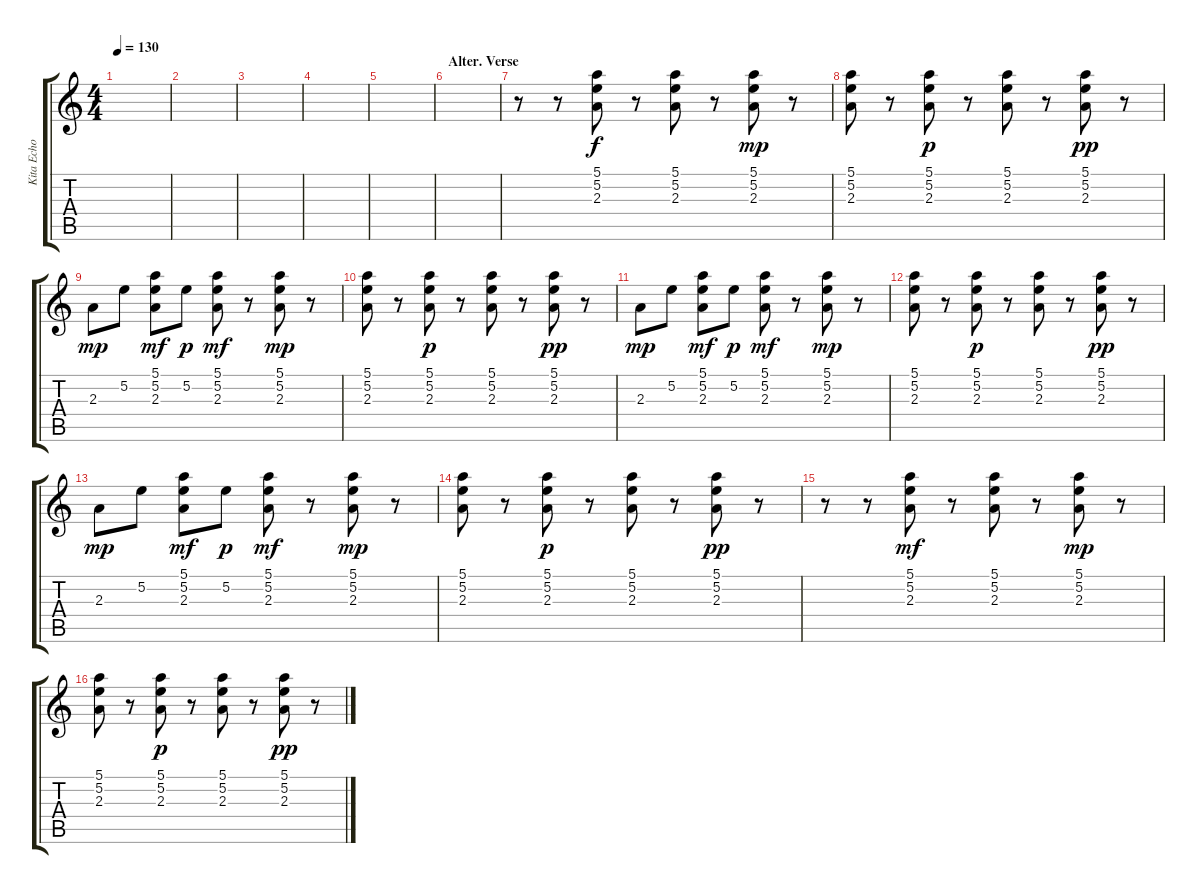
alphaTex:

\track ("Kita Echo" "Kita Echo") {instrument overdrivenguitar}
\staff {score tabs}
\tuning (E4 B3 G3 D3 A2 E2) {hide}
\ts (4 4)
\tempo 130
\clef g2
\ks c
|
|
|
|
|
\section ("" "Alter. Verse")
|
r.8 r.8 (5.1 5.2 2.3).8 r.8 (5.1 5.2 2.3).8 r.8 (5.1 5.2 2.3).8{dy mp} r.8 |
(5.1 5.2 2.3).8 r.8 (5.1 5.2 2.3).8{dy p} r.8 (5.1 5.2 2.3).8 r.8 (5.1 5.2 2.3).8{dy pp} r.8 |
2.3.8{dy mp} 5.2.8 (5.1 5.2 2.3).8{dy mf} 5.2.8{dy p} (5.1 5.2 2.3).8{dy mf} r.8 (5.1 5.2 2.3).8{dy mp} r.8 |
(5.1 5.2 2.3).8 r.8 (5.1 5.2 2.3).8{dy p} r.8 (5.1 5.2 2.3).8 r.8 (5.1 5.2 2.3).8{dy pp} r.8 |
2.3.8{dy mp} 5.2.8 (5.1 5.2 2.3).8{dy mf} 5.2.8{dy p} (5.1 5.2 2.3).8{dy mf} r.8 (5.1 5.2 2.3).8{dy mp} r.8 |
(5.1 5.2 2.3).8 r.8 (5.1 5.2 2.3).8{dy p} r.8 (5.1 5.2 2.3).8 r.8 (5.1 5.2 2.3).8{dy pp} r.8 |
2.3.8{dy mp} 5.2.8 (5.1 5.2 2.3).8{dy mf} 5.2.8{dy p} (5.1 5.2 2.3).8{dy mf} r.8 (5.1 5.2 2.3).8{dy mp} r.8 |
(5.1 5.2 2.3).8 r.8 (5.1 5.2 2.3).8{dy p} r.8 (5.1 5.2 2.3).8 r.8 (5.1 5.2 2.3).8{dy pp} r.8 |
r.8 r.8 (5.1 5.2 2.3).8{dy mf} r.8 (5.1 5.2 2.3).8 r.8 (5.1 5.2 2.3).8{dy mp} r.8 |
(5.1 5.2 2.3).8 r.8 (5.1 5.2 2.3).8{dy p} r.8 (5.1 5.2 2.3).8 r.8 (5.1 5.2 2.3).8{dy pp} r.8
